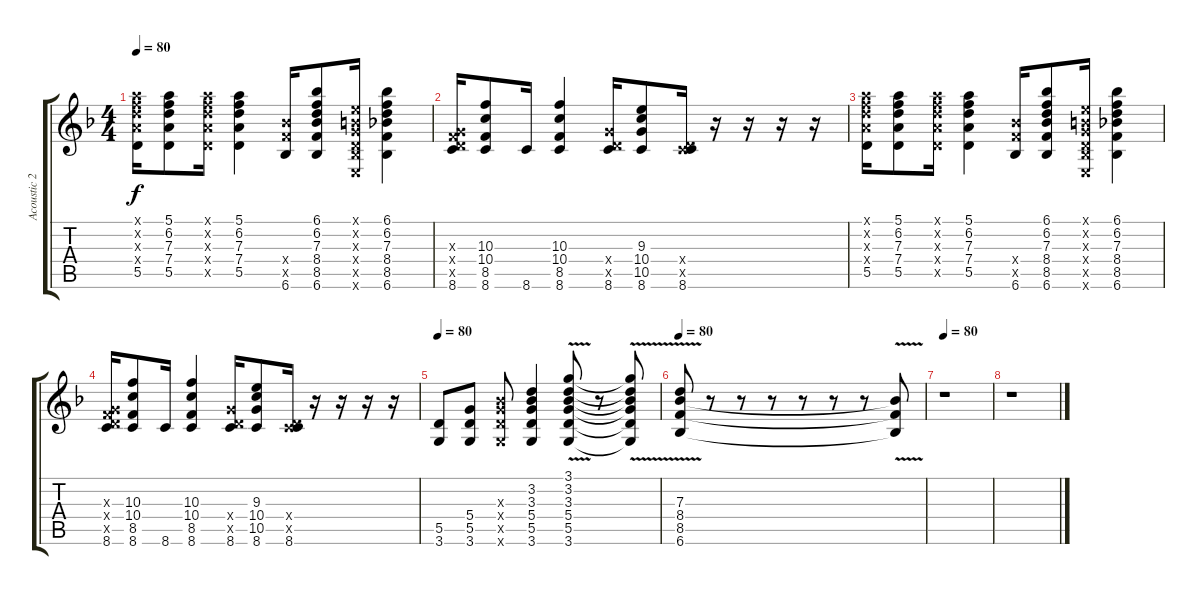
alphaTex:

\track ("Acoustic 2" "Acoustic 2") {instrument acousticguitarnylon}
\staff {score tabs}
\tuning (E4 B3 G3 D3 A2 E2) {hide}
\ts (4 4)
\tempo 80
\clef g2
\ks dminor
(5.1{x} 6.2{x} 7.3{x} 7.4{x} 5.5).16{dy f} (5.1 6.2 7.3 7.4 5.5).8 (5.1{x} 6.2{x} 7.3{x} 7.4{x} 5.5{x}).16 (5.1 6.2 7.3 7.4 5.5).4 (8.4{x} 8.5{x} 6.6).16 (6.1 6.2 7.3 8.4 8.5 6.6).8 (0.1{x} 0.2{x} 0.3{x} 0.4{x} 1.5{x} 0.6{x}).16 (6.1 6.2 7.3 8.4 8.5 6.6).4 |
(0.3{x} 0.4{x} 8.5{x} 8.6).16 (10.3 10.4 8.5 8.6).8 8.6.16 (10.3 10.4 8.5 8.6).4 (0.4{x} 10.5{x} 8.6).16 (9.3 10.4 10.5 8.6).8 (0.4{x} 3.5{x} 8.6).16 r.16 r.16 r.16 r.16 |
(5.1{x} 6.2{x} 7.3{x} 7.4{x} 5.5).16 (5.1 6.2 7.3 7.4 5.5).8 (5.1{x} 6.2{x} 7.3{x} 7.4{x} 5.5{x}).16 (5.1 6.2 7.3 7.4 5.5).4 (8.4{x} 8.5{x} 6.6).16 (6.1 6.2 7.3 8.4 8.5 6.6).8 (0.1{x} 0.2{x} 0.3{x} 0.4{x} 1.5{x} 0.6{x}).16 (6.1 6.2 7.3 8.4 8.5 6.6).4 |
(0.3{x} 0.4{x} 8.5{x} 8.6).16 (10.3 10.4 8.5 8.6).8 8.6.16 (10.3 10.4 8.5 8.6).4 (0.4{x} 10.5{x} 8.6).16 (9.3 10.4 10.5 8.6).8 (0.4{x} 3.5{x} 8.6).16 r.16 r.16 r.16 r.16 |
\tempo 80
(5.5 3.6).8{volume 16 instrument acousticguitarnylon} (5.4 5.5 3.6).8 (3.3{x} 5.4{x} 5.5{x} 3.6{x}).8 (3.2 3.3 5.4 5.5 3.6).4 (3.1{v} 3.2{v} 3.3{v} 5.4{v} 5.5{v} 3.6{v}).8 r.8 (3.1{t} 3.2{t} 3.3{t} 5.4{t} 5.5{t} 3.6{t}).8 |
\tempo 80
(7.3{v} 8.4{v} 8.5{v} 6.6{v}).8{volume 16 instrument acousticguitarnylon} r.8 r.8 r.8 r.8 r.8 r.8 (8.4{t} 8.5{t} 6.6{t}).8 |
\tempo 80
r.1 |
r.1
